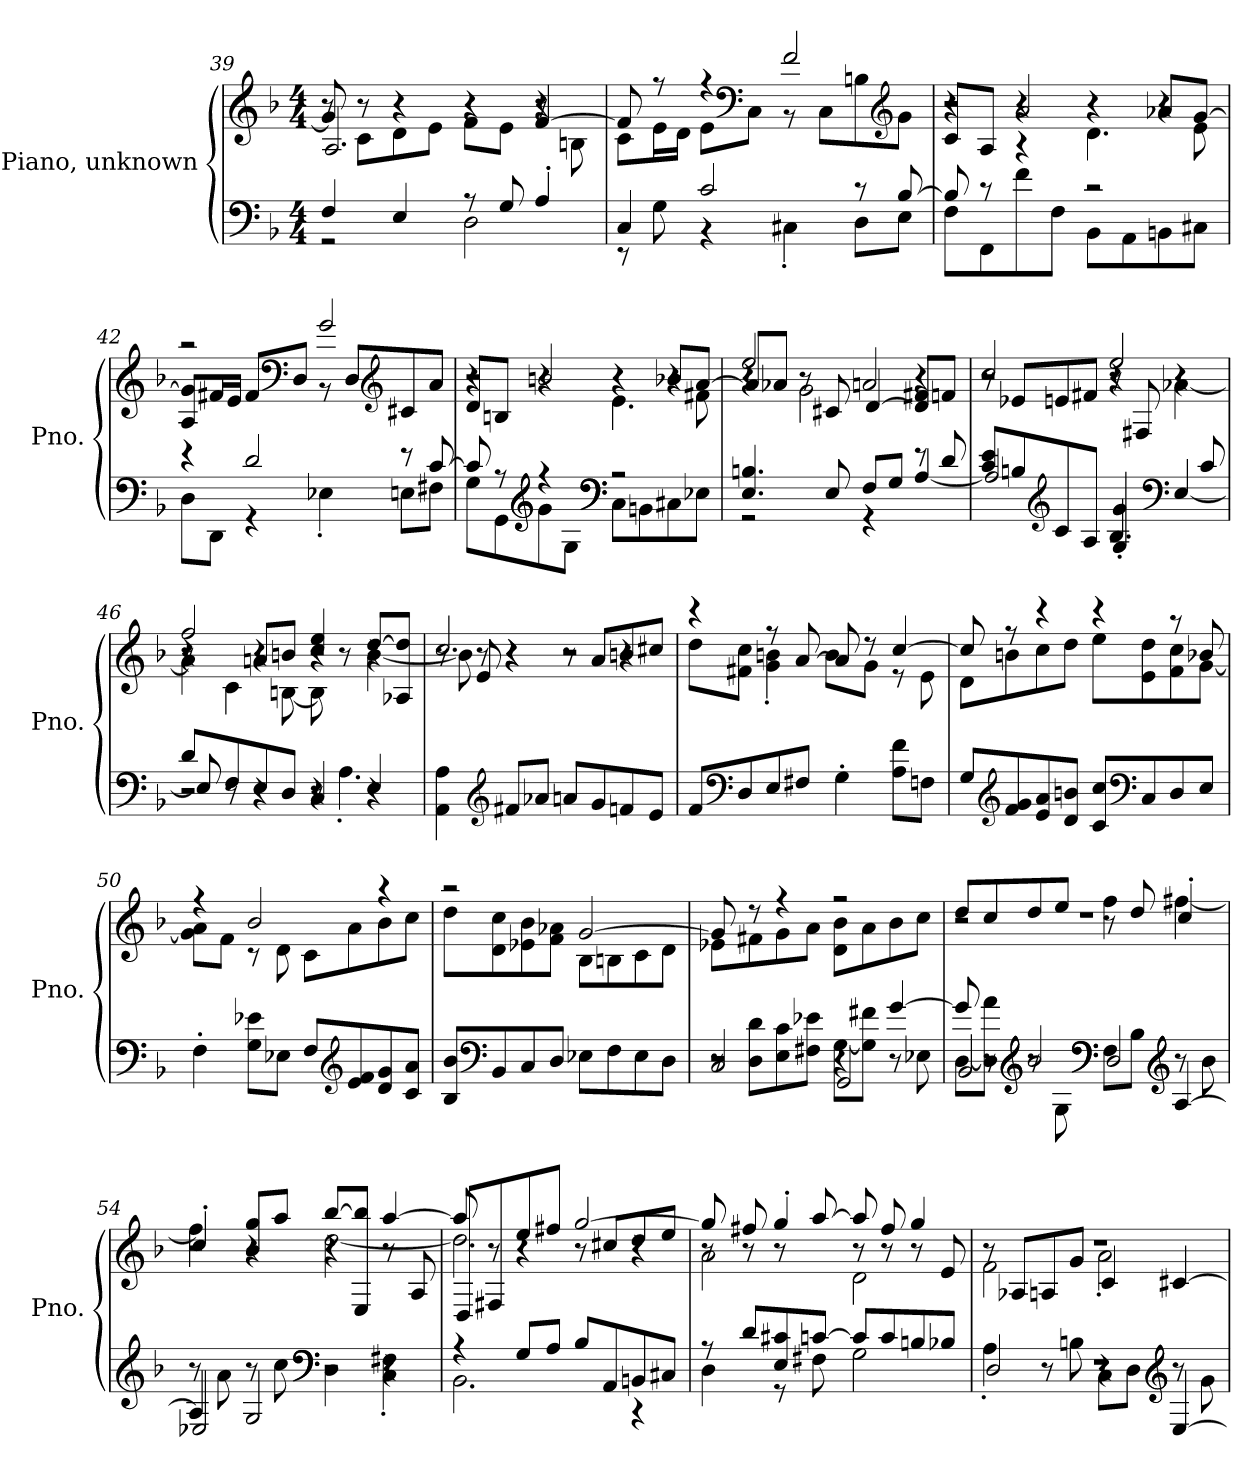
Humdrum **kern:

**kern	**kern
*part1	*part1
*staff2	*staff1
*I"Piano, unknown	*
*I'Pno.	*
!!LO:LB:g=z
*clefF4	*clefG2
*k[b-]	*k[b-]
*M4/4	*M4/4
=39	=39
*^	*^
*	*	*	*^
4F/	2r	8g/]	8r	2.A/
.	.	8r	8c\L	.
4E/	.	4r	8d\	.
.	.	.	8e\J	.
8r	2D\	4r	8f\L	.
8G/	.	.	8e\J	.
4A'/	.	[4f/	8r	4r
.	.	.	8Bn\	.
*	*	*	*v	*v
=40	=40	=40	=40
4C/	8r	8f/]	8c\L
.	8G\	8r	16e\L
.	.	.	16d\JJ
2c/	4r	4r	8e\L
*	*	*clefF4	*
.	.	.	8C\J
.	4C#X'\	2f/	8r
.	.	.	8C\L
8r	8D\L	.	8Bn\
*	*	*clefG2	*
[8B-/	8E\J	.	8g\J
=41	=41	=41	=41
*	*	*	*^
8B-/]	8F\L	4r	2r	8c/L
8r	8FF\	.	.	8A/J
4r	8f\	2a/	.	4r
.	8F\J	.	.	.
2r	8BB-\L	.	4.d\	4r
.	8AA\	.	.	.
.	8BBn\	4r	.	8a-X/L
.	8C#X\J	.	8e\	[8g/J
*	*	*	*v	*v
!!LO:PB:g=z
=42	=42	=42	=42
4r	8D\L	2r	8A/ 8g/]L
.	8DD\J	.	16f#X/L
.	.	.	16e/JJ
2d/	4r	.	8f#/L
*	*	*clefF4	*
.	.	.	8D/J
.	4E-X'\	2g/	8r
.	.	.	8D/L
*	*	*clefG2	*
8r	8En\L	.	8c#X/
[8c/	8F#X\J	.	8a/J
=43	=43	=43	=43
*	*	*	*^
8c/]	8G\L	4r	2r	8d/L
8r	8GG\	.	.	8Bn/J
*clefG2	*	*	*	*
4r	8g\	2bn/	.	4r
.	8G\J	.	.	.
*clefF4	*	*	*	*
2r	8C\L	.	4.e\	4r
.	8BBn\	.	.	.
.	8C#X\	4r	.	8b-X/L
.	8E-X\J	.	8f#X\	[8a/J
=44	=44	=44	=44	=44
4.E/ 4.Bn/	2r	2ee/	4r	8a/L]
.	.	.	.	8a-X/J
.	.	.	2g\	8r
8E/	.	.	.	8c#X/
8F/L	4r	2an/	.	[4d/
8G/J	.	.	.	.
8r	[4A/	.	4r	8d/] 8f#X/L
8d/	.	.	.	8fn/J
!!LO:LB:g=z	!!	!!
=45	=45	=45	=45	=45
8c/ 8e/L	2A/]	2cc/	2r	8r
8Bn/	.	.	.	8e-X/L
*clefG2	*	*	*	*
8c/	.	.	.	8en/
8A/J	.	.	.	8f#X/J
4.B/	4G/' 4g/'	2ee/	4r	8r
.	.	.	.	8F#X/
*clefF4	*	*	*	*
.	[4E/	.	[4a-X\	4r
8c/	.	.	.	.
=46	=46	=46	=46	=46
*	*^	*	*	*^
8d/L	2r	8E/]	2ff/	4a-\]	4r	8r
8F/	.	8r	.	.	.	4c\
8E/	.	4r	.	4r	8an/L	.
8D/J	.	.	.	.	8bn/J	[8Bn\
4r	8r	4C/	2r	4r	4cc/ 4ee/	8B\]
.	4.A'\	.	.	.	.	8r
4E/	.	4r	.	[4b\	[8dd/L	4r
.	.	.	.	.	8A-X/ 8dd/]J	.
*v	*v	*v	*	*	*	*
*	*	*	*v	*v
=47	=47	=47	=47
4AA\ 4A\	2.cc/	8b\]	8r
.	.	8r	8e/
*clefG2	*	*	*
8f#X/L	.	4r	4r
8a-X/J	.	.	.
8an/L	.	2r	8r
8g/	.	.	8a/L
8fn/	4r	.	8bn/
8e/J	.	.	8cc#X/J
*	*	*v	*v
!!LO:LB:g=z
=48	=48	=48
8f/L	4r	8dd\L
*clefF4	*	*
8D/	.	8f#X\ 8cc\J
8E/	8r	4g\' 4bn\'
8F#X/J	[8a/	.
4G'\	8a/]	8b\L
.	8r	8g\J
8A\ 8f\L	[4cc/	8r
8Fn\J	.	8e\
=49	=49	=49
8G/L	8cc/]	8d\L
*clefG2	*	*
8f/ 8g/	8r	8bn\
8e/ 8a/	4r	8cc\
8d/ 8bn/J	.	8dd\J
8c/ 8cc/L	4r	8ee\L
*clefF4	*	*
8C/	.	8e\ 8dd\
8D/	8r	8f\ 8cc\
8E/J	8b-X/	[8g\J
=50	=50	=50
4F'\	4r	8g\] 8a\L
.	.	8f\J
8G\ 8e-X\L	2b-/	8r
8E-X\J	.	8d\
8F/L	.	8c\L
*clefG2	*	*
8e-/ 8f/	.	8a\
8d/ 8g/	4r	8b-\
8c/ 8a/J	.	8cc\J
!!LO:LB:g=z	!!
=51	=51	=51
8B-/ 8b-/L	2r	8dd\L
*clefF4	*	*
8BB-/	.	8d\ 8cc\
8C/	.	8e-X\ 8b-\
8D/J	.	8f\ 8a-X\J
8E-X\L	[2g/	8B-\L
8F\	.	8Bn\
8E-\	.	8c\
8D\J	.	8d\J
=52	=52	=52
*^	*	*
*	*^	*	*
2r	8r	2C/	8g/]	8e-X\L
.	8D\ 8d\L	.	8r	8f#X\
.	8E\ 8c\	.	4r	8g\
.	8F#X\ 8e-X\J	.	.	8a\J
4r	[8G\L	2GG/	2r	8d\ 8b-\L
.	8G\] 8f#X\J	.	.	8a\
[4g/	8r	.	.	8b-\
.	8E-X\	.	.	8cc\J
=53	=53	=53	=53	=53
*	*	*	*	*^
8g/]	[8D\L	2BB-/	1r	2r	8dd/L
8r	8D\] 8a\J	.	.	.	8cc/
*clefG2	*	*	*	*	*
2b-/	8r	.	.	.	8dd/
.	8G\	.	.	.	8ee/J
*clefF4	*	*	*	*	*
.	8F\L	2D/	.	4ff\	8r
.	8B-\J	.	.	.	8dd/
*clefG2	*	*	*	*	*
[4A/	8r	.	.	[4ff#X\	4cc'/
.	8b-\	.	.	.	.
!!LO:LB:g=z	!!	!!
=54	=54	=54	=54	=54	=54
4A/]	8r	2E-X/	2r	4ff#\]	4cc'/
.	8a\	.	.	.	.
2G/	8r	.	.	4r	8b-/ 8gg/L
.	8cc\	.	.	.	8aa/J
*clefF4	*	*	*	*	*
.	4D\	2r	4r	[2dd\	[8bb-/L
.	.	.	.	.	8E/ 8bb-/]J
4r	4C\' 4F#X\'	.	[4aa/	.	8r
.	.	.	.	.	8A/
*	*v	*v	*	*	*
=55	=55	=55	=55	=55
4r	2.BB-\	8aa/]	2.dd\]	8D/L
.	.	8r	.	8F#X/
8G/L	.	4r	.	8ee/
8A/J	.	.	.	8ff#X/J
8B-/L	.	[2gg/	.	8r
8AA/	.	.	.	8cc#X/L
8BBn/	4r	.	4r	8dd/
8C#X/J	.	.	.	8ee/J
=56	=56	=56	=56	=56
8r	4D\	8gg/]	2a\	8r
8d/L	.	8r	.	8ff#X/
8E/ 8c#X/	8r	8r	.	4gg'/
[8cn/J	8F#X\	[8aa/	.	.
8c/L]	2G\	8aa/]	2d\	8r
8c/	.	8r	.	8ff#/
8Bn/	.	4gg/	.	8r
8B-X/J	.	.	.	8e/
!!LO:LB:g=z	!!	!!
=57	=57	=57	=57	=57
*	*^	*	*	*
1r	4A'\	2D/	1r	2f\	8r
.	.	.	.	.	8A-X/L
.	8r	.	.	.	8An/
.	8Bn\	.	.	.	8g/J
.	8C\L	4r	.	2a'\	4c/
.	8D\J	.	.	.	.
*clefG2	*	*	*	*	*
.	8r	[4E/	.	.	[4c#X/
.	8g\	.	.	.	.
*v	*v	*v	*	*	*
*	*v	*v	*v
=	=
*-	*-
